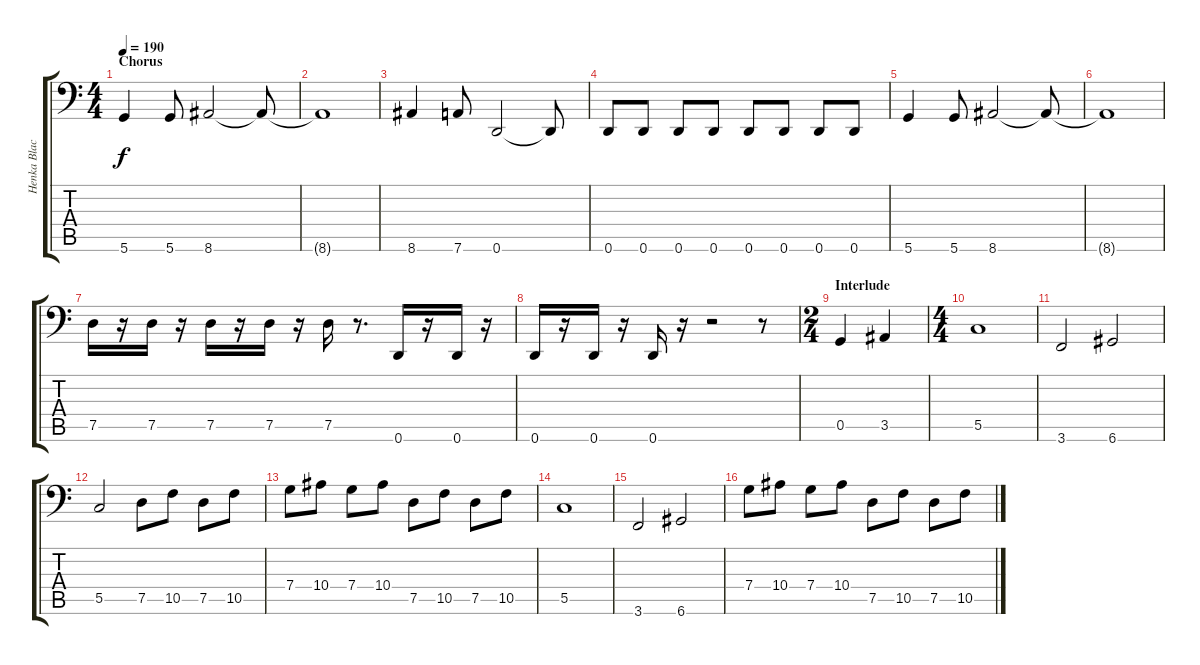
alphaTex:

\track ("Henka Blacksmith" "Henka Blac") {instrument electricbasspick}
\staff {score tabs}
\tuning (D3 A2 F2 C2 G1 D1) {hide}
\ts (4 4)
\section ("" "Chorus")
\tempo 190
\clef f4
\ks c
5.6.4{dy f} 5.6.8 8.6.2 8.6{t}.8 |
8.6{t}.1 |
8.6.4 7.6.8 0.6.2 0.6{t}.8 |
0.6.8 0.6.8 0.6.8 0.6.8 0.6.8 0.6.8 0.6.8 0.6.8 |
5.6.4 5.6.8 8.6.2 8.6{t}.8 |
8.6{t}.1 |
7.5.16 r.16 7.5.16 r.16 7.5.16 r.16 7.5.16 r.16 7.5.16 r.8{d} 0.6.16 r.16 0.6.16 r.16 |
0.6.16 r.16 0.6.16 r.16 0.6.16 r.16 r.2 r.8 |
\ts (2 4)
\section ("" "Interlude")
0.5.4 3.5.4 |
\ts (4 4)
5.5.1 |
3.6.2 6.6.2 |
5.5.2 7.5.8 10.5.8 7.5.8 10.5.8 |
7.4.8 10.4.8 7.4.8 10.4.8 7.5.8 10.5.8 7.5.8 10.5.8 |
5.5.1 |
3.6.2 6.6.2 |
7.4.8 10.4.8 7.4.8 10.4.8 7.5.8 10.5.8 7.5.8 10.5.8
